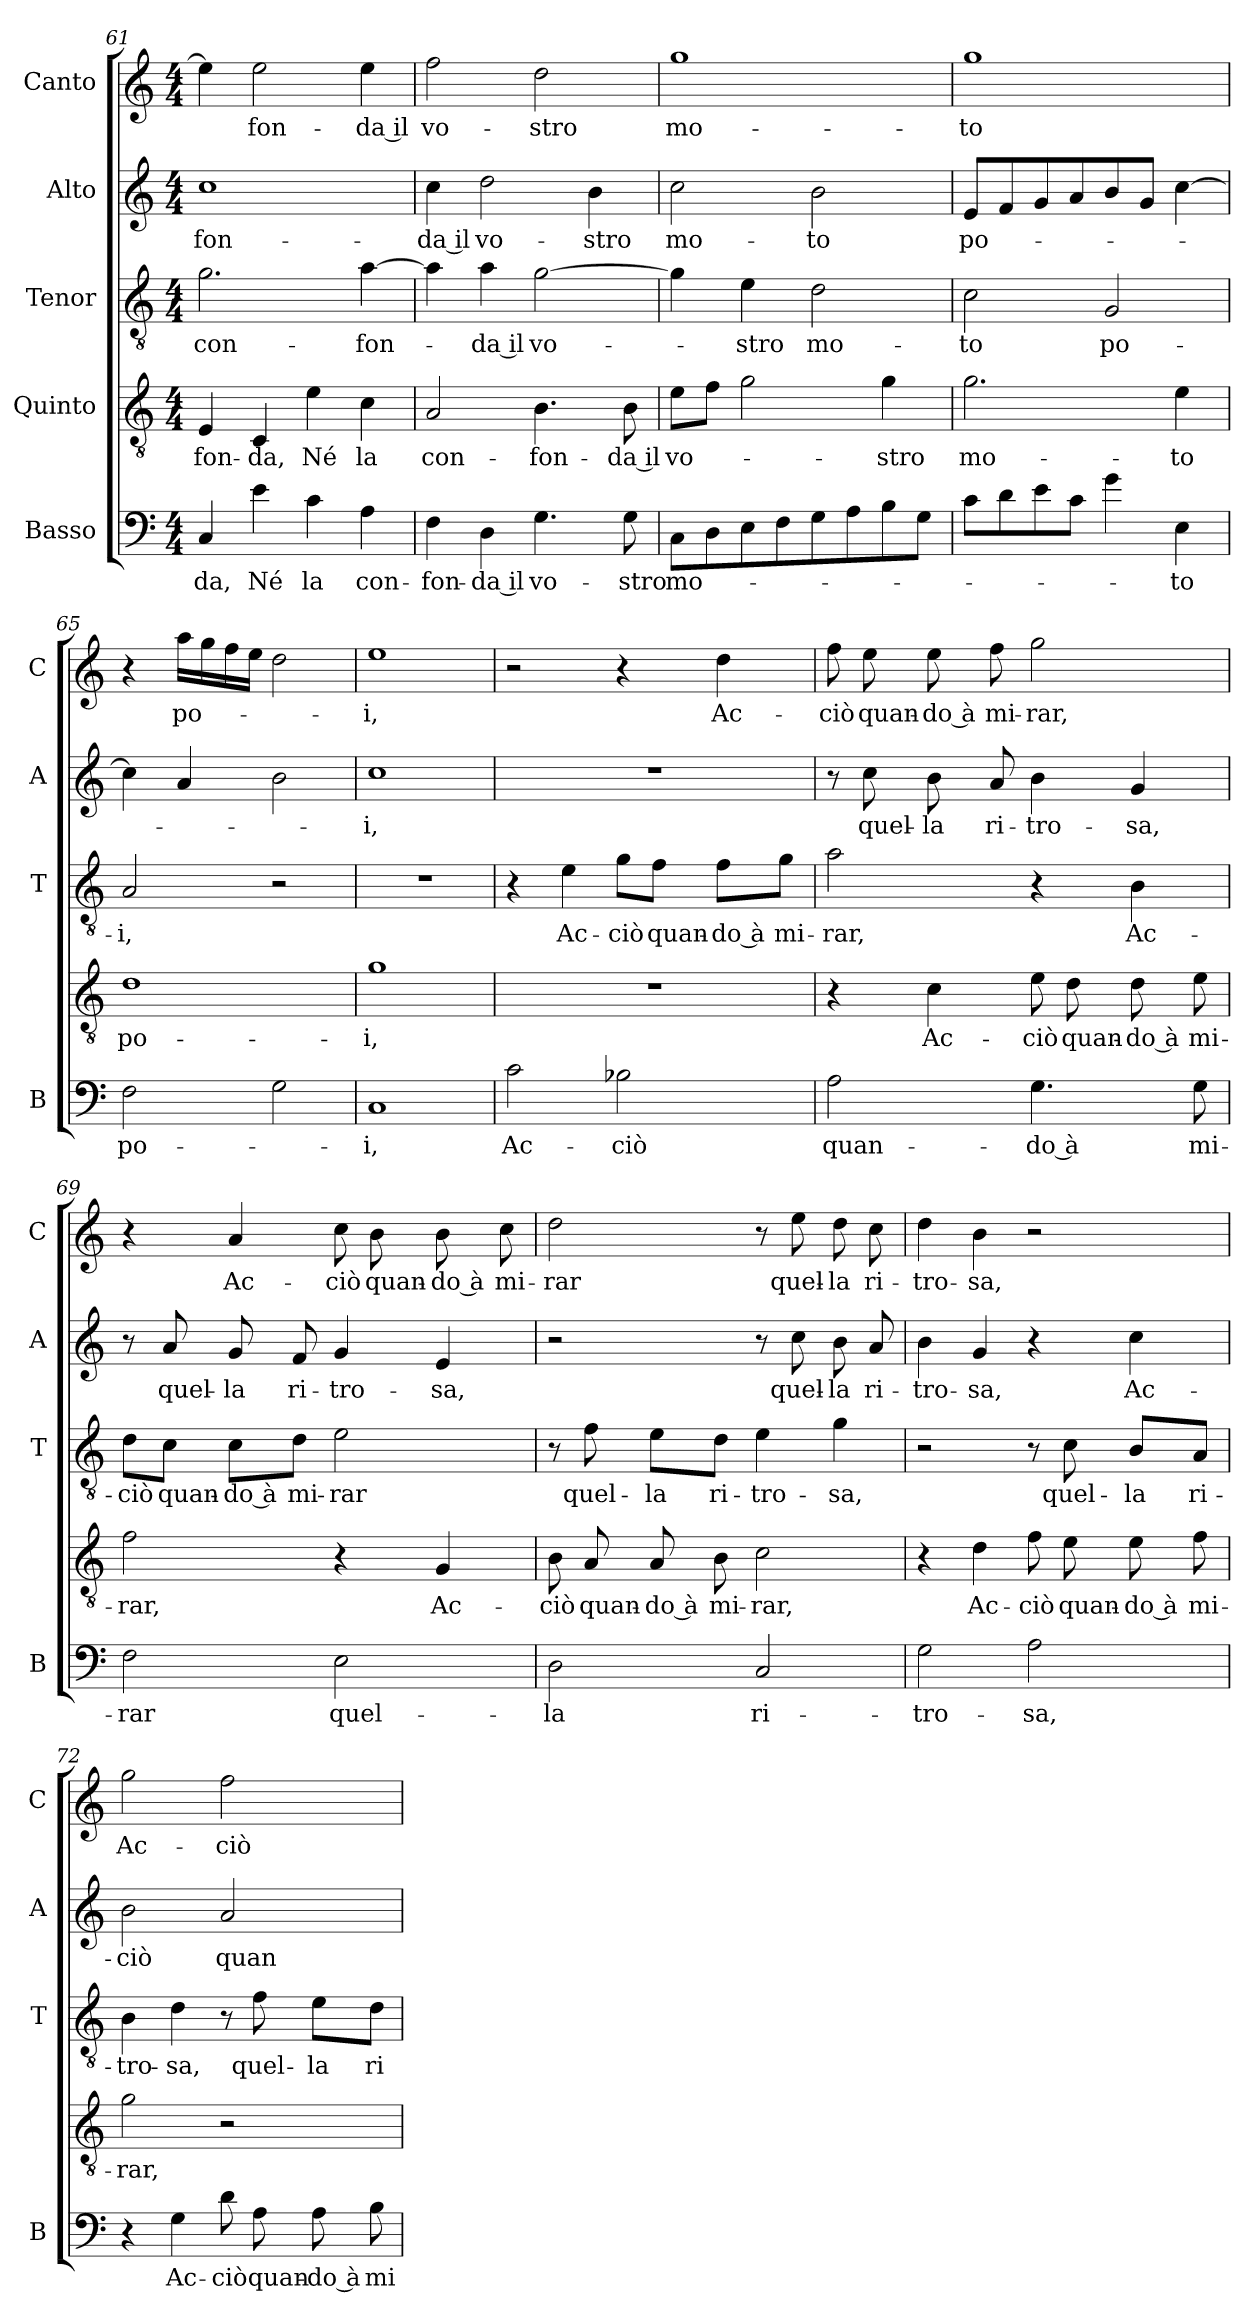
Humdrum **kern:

**kern	**text	**kern	**text	**kern	**text	**kern	**text	**kern	**text
*part5	*part5	*part4	*part4	*part3	*part3	*part2	*part2	*part1	*part1
*staff5	*staff5	*staff4	*staff4	*staff3	*staff3	*staff2	*staff2	*staff1	*staff1
*I"Basso	*	*I"Quinto	*	*I"Tenor	*	*I"Alto	*	*I"Canto	*
*I'B	*	*	*	*I'T	*	*I'A	*	*I'C	*
*clefF4	*	*clefGv2	*	*clefGv2	*	*clefG2	*	*clefG2	*
*k[]	*	*k[]	*	*k[]	*	*k[]	*	*k[]	*
*C:	*	*C:	*	*C:	*	*C:	*	*C:	*
*M4/4	*	*M4/4	*	*M4/4	*	*M4/4	*	*M4/4	*
=61	=61	=61	=61	=61	=61	=61	=61	=61	=61
!	!LO:LY:b	!	!LO:LY:b	!	!LO:LY:b	!	!LO:LY:b	!	!
4C/	-da,	4E/	-fon-	2.g\	con-	1cc	-fon-	4ee\]	.
!	!LO:LY:b	!	!LO:LY:b	!	!	!	!	!	!LO:LY:b
4e\	Né	4C/	-da,	.	.	.	.	2ee\	-fon-
!	!LO:LY:b	!	!LO:LY:b	!	!	!	!	!	!
4c\	la	4e\	Né	.	.	.	.	.	.
!	!LO:LY:b	!	!LO:LY:b	!	!LO:LY:b	!	!	!	!LO:LY:b
4A\	con-	4c\	la	[4a\	-fon-	.	.	4ee\	-da il
=62	=62	=62	=62	=62	=62	=62	=62	=62	=62
!	!LO:LY:b	!	!LO:LY:b	!	!	!	!LO:LY:b	!	!LO:LY:b
4F\	-fon-	2A/	con-	4a\]	.	4cc\	-da il	2ff\	vo-
!	!LO:LY:b	!	!	!	!LO:LY:b	!	!LO:LY:b	!	!
4D\	-da il	.	.	4a\	-da il	2dd\	vo-	.	.
!	!LO:LY:b	!	!LO:LY:b	!	!LO:LY:b	!	!	!	!LO:LY:b
4.G\	vo-	4.B\	-fon-	[2g\	vo-	.	.	2dd\	-stro
!	!	!	!	!	!	!	!LO:LY:b	!	!
.	.	.	.	.	.	4b\	-stro	.	.
!	!LO:LY:b	!	!LO:LY:b	!	!	!	!	!	!
8G\	-stro	8B\	-da il	.	.	.	.	.	.
=63	=63	=63	=63	=63	=63	=63	=63	=63	=63
!	!LO:LY:b	!	!LO:LY:b	!	!	!	!LO:LY:b	!	!LO:LY:b
8C\L	mo-	8e\L	vo-	4g\]	.	2cc\	mo-	1gg	mo-
8D\	.	8f\J	.	.	.	.	.	.	.
!	!	!	!	!	!LO:LY:b	!	!	!	!
8E\	.	2g\	.	4e\	-stro	.	.	.	.
8F\	.	.	.	.	.	.	.	.	.
!	!	!	!	!	!LO:LY:b	!	!LO:LY:b	!	!
8G\	.	.	.	2d\	mo-	2b\	-to	.	.
8A\	.	.	.	.	.	.	.	.	.
!	!	!	!LO:LY:b	!	!	!	!	!	!
8B\	.	4g\	-stro	.	.	.	.	.	.
8G\J	.	.	.	.	.	.	.	.	.
=64	=64	=64	=64	=64	=64	=64	=64	=64	=64
!	!	!	!LO:LY:b	!	!LO:LY:b	!	!LO:LY:b	!	!LO:LY:b
8c\L	.	2.g\	mo-	2c\	-to	8e/L	po-	1gg	-to
8d\	.	.	.	.	.	8f/	.	.	.
8e\	.	.	.	.	.	8g/	.	.	.
8c\J	.	.	.	.	.	8a/	.	.	.
!	!	!	!	!	!LO:LY:b	!	!	!	!
4g\	.	.	.	2G/	po-	8b/	.	.	.
.	.	.	.	.	.	8g/J	.	.	.
!	!LO:LY:b	!	!LO:LY:b	!	!	!	!	!	!
4E\	-to	4e\	-to	.	.	[4cc\	.	.	.
=65	=65	=65	=65	=65	=65	=65	=65	=65	=65
!	!LO:LY:b	!	!LO:LY:b	!	!LO:LY:b	!	!	!	!
2F\	po-	1d	po-	2A/	-i,	4cc\]	.	4r	.
!	!	!	!	!	!	!	!	!	!LO:LY:b
.	.	.	.	.	.	4a/	.	16aa\LL	po-
.	.	.	.	.	.	.	.	16gg\	.
.	.	.	.	.	.	.	.	16ff\	.
.	.	.	.	.	.	.	.	16ee\JJ	.
2G\	.	.	.	2r	.	2b\	.	2dd\	.
=66	=66	=66	=66	=66	=66	=66	=66	=66	=66
!	!LO:LY:b	!	!LO:LY:b	!	!	!	!LO:LY:b	!	!LO:LY:b
1C	-i,	1g	-i,	1r	.	1cc	-i,	1ee	-i,
!!LO:LB:g=z
=67	=67	=67	=67	=67	=67	=67	=67	=67	=67
!	!LO:LY:b	!	!	!	!	!	!	!	!
2c\	Ac-	1r	.	4r	.	1r	.	2r	.
!	!	!	!	!	!LO:LY:b	!	!	!	!
.	.	.	.	4e\	Ac-	.	.	.	.
!	!LO:LY:b	!	!	!	!LO:LY:b	!	!	!	!
2B-X\	-ciò	.	.	8g\L	-ciò	.	.	4r	.
!	!	!	!	!	!LO:LY:b	!	!	!	!
.	.	.	.	8f\J	quan-	.	.	.	.
!	!	!	!	!	!LO:LY:b	!	!	!	!LO:LY:b
.	.	.	.	8f\L	-do à	.	.	4dd\	Ac-
!	!	!	!	!	!LO:LY:b	!	!	!	!
.	.	.	.	8g\J	mi-	.	.	.	.
=68	=68	=68	=68	=68	=68	=68	=68	=68	=68
!	!LO:LY:b	!	!	!	!LO:LY:b	!	!	!	!LO:LY:b
2A\	quan-	4r	.	2a\	-rar,	8r	.	8ff\	-ciò
!	!	!	!	!	!	!	!LO:LY:b	!	!LO:LY:b
.	.	.	.	.	.	8cc\	quel-	8ee\	quan-
!	!	!	!LO:LY:b	!	!	!	!LO:LY:b	!	!LO:LY:b
.	.	4c\	Ac-	.	.	8b\	-la	8ee\	-do à
!	!	!	!	!	!	!	!LO:LY:b	!	!LO:LY:b
.	.	.	.	.	.	8a/	ri-	8ff\	mi-
!	!LO:LY:b	!	!LO:LY:b	!	!	!	!LO:LY:b	!	!LO:LY:b
4.G\	-do à	8e\	-ciò	4r	.	4b\	-tro-	2gg\	-rar,
!	!	!	!LO:LY:b	!	!	!	!	!	!
.	.	8d\	quan-	.	.	.	.	.	.
!	!	!	!LO:LY:b	!	!LO:LY:b	!	!LO:LY:b	!	!
.	.	8d\	-do à	4B\	Ac-	4g/	-sa,	.	.
!	!LO:LY:b	!	!LO:LY:b	!	!	!	!	!	!
8G\	mi-	8e\	mi-	.	.	.	.	.	.
=69	=69	=69	=69	=69	=69	=69	=69	=69	=69
!	!LO:LY:b	!	!LO:LY:b	!	!LO:LY:b	!	!	!	!
2F\	-rar	2f\	-rar,	8d\L	-ciò	8r	.	4r	.
!	!	!	!	!	!LO:LY:b	!	!LO:LY:b	!	!
.	.	.	.	8c\J	quan-	8a/	quel-	.	.
!	!	!	!	!	!LO:LY:b	!	!LO:LY:b	!	!LO:LY:b
.	.	.	.	8c\L	-do à	8g/	-la	4a/	Ac-
!	!	!	!	!	!LO:LY:b	!	!LO:LY:b	!	!
.	.	.	.	8d\J	mi-	8f/	ri-	.	.
!	!LO:LY:b	!	!	!	!LO:LY:b	!	!LO:LY:b	!	!LO:LY:b
2E\	quel-	4r	.	2e\	-rar	4g/	-tro-	8cc\	-ciò
!	!	!	!	!	!	!	!	!	!LO:LY:b
.	.	.	.	.	.	.	.	8b\	quan-
!	!	!	!LO:LY:b	!	!	!	!LO:LY:b	!	!LO:LY:b
.	.	4G/	Ac-	.	.	4e/	-sa,	8b\	-do à
!	!	!	!	!	!	!	!	!	!LO:LY:b
.	.	.	.	.	.	.	.	8cc\	mi-
=70	=70	=70	=70	=70	=70	=70	=70	=70	=70
!	!LO:LY:b	!	!LO:LY:b	!	!	!	!	!	!LO:LY:b
2D\	-la	8B\	-ciò	8r	.	2r	.	2dd\	-rar
!	!	!	!LO:LY:b	!	!LO:LY:b	!	!	!	!
.	.	8A/	quan-	8f\	quel-	.	.	.	.
!	!	!	!LO:LY:b	!	!LO:LY:b	!	!	!	!
.	.	8A/	-do à	8e\L	-la	.	.	.	.
!	!	!	!LO:LY:b	!	!LO:LY:b	!	!	!	!
.	.	8B\	mi-	8d\J	ri-	.	.	.	.
!	!LO:LY:b	!	!LO:LY:b	!	!LO:LY:b	!	!	!	!
2C/	ri-	2c\	-rar,	4e\	-tro-	8r	.	8r	.
!	!	!	!	!	!	!	!LO:LY:b	!	!LO:LY:b
.	.	.	.	.	.	8cc\	quel-	8ee\	quel-
!	!	!	!	!	!LO:LY:b	!	!LO:LY:b	!	!LO:LY:b
.	.	.	.	4g\	-sa,	8b\	-la	8dd\	-la
!	!	!	!	!	!	!	!LO:LY:b	!	!LO:LY:b
.	.	.	.	.	.	8a/	ri-	8cc\	ri-
!!LO:LB:g=z
=71	=71	=71	=71	=71	=71	=71	=71	=71	=71
!	!LO:LY:b	!	!	!	!	!	!LO:LY:b	!	!LO:LY:b
2G\	-tro-	4r	.	2r	.	4b\	-tro-	4dd\	-tro-
!	!	!	!LO:LY:b	!	!	!	!LO:LY:b	!	!LO:LY:b
.	.	4d\	Ac-	.	.	4g/	-sa,	4b\	-sa,
!	!LO:LY:b	!	!LO:LY:b	!	!	!	!	!	!
2A\	-sa,	8f\	-ciò	8r	.	4r	.	2r	.
!	!	!	!LO:LY:b	!	!LO:LY:b	!	!	!	!
.	.	8e\	quan-	8c\	quel-	.	.	.	.
!	!	!	!LO:LY:b	!	!LO:LY:b	!	!LO:LY:b	!	!
.	.	8e\	-do à	8B/L	-la	4cc\	Ac-	.	.
!	!	!	!LO:LY:b	!	!LO:LY:b	!	!	!	!
.	.	8f\	mi-	8A/J	ri-	.	.	.	.
=72	=72	=72	=72	=72	=72	=72	=72	=72	=72
!	!	!	!LO:LY:b	!	!LO:LY:b	!	!LO:LY:b	!	!LO:LY:b
4r	.	2g\	-rar,	4B\	-tro-	2b\	-ciò	2gg\	Ac-
!	!LO:LY:b	!	!	!	!LO:LY:b	!	!	!	!
4G\	Ac-	.	.	4d\	-sa,	.	.	.	.
!	!LO:LY:b	!	!	!	!	!	!LO:LY:b	!	!LO:LY:b
8d\	-ciò	2r	.	8r	.	2a/	quan-	2ff\	-ciò
!	!LO:LY:b	!	!	!	!LO:LY:b	!	!	!	!
8A\	quan-	.	.	8f\	quel-	.	.	.	.
!	!LO:LY:b	!	!	!	!LO:LY:b	!	!	!	!
8A\	-do à	.	.	8e\L	-la	.	.	.	.
!	!LO:LY:b	!	!	!	!LO:LY:b	!	!	!	!
8B\	mi-	.	.	8d\J	ri-	.	.	.	.
=	=	=	=	=	=	=	=	=	=
*-	*-	*-	*-	*-	*-	*-	*-	*-	*-
